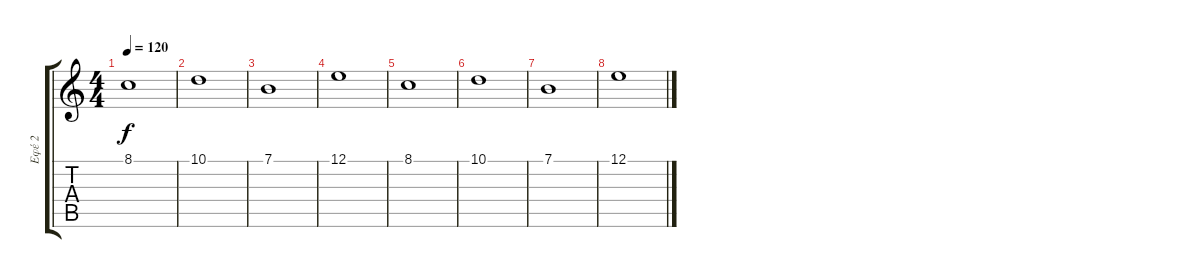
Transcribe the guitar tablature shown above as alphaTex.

\track ("Εφέ 2" "Εφέ 2") {instrument lead6voice}
\staff {score tabs}
\tuning (E4 B3 G3 D3 A2 E2) {hide}
\ts (4 4)
\tempo 120
\clef g2
\ks c
8.1.1{dy f} |
10.1.1 |
7.1.1 |
12.1.1 |
8.1.1 |
10.1.1 |
7.1.1 |
12.1.1
